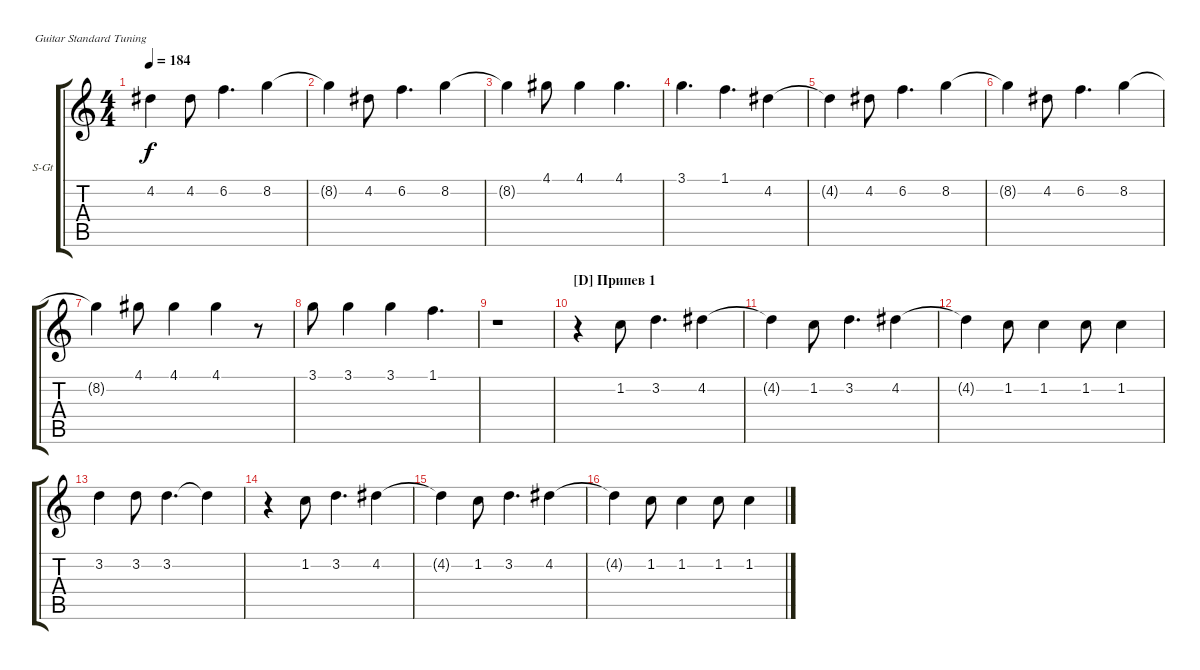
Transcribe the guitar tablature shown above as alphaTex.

\bracketExtendMode groupsimilarinstruments
\firstSystemTrackNameOrientation horizontal
\otherSystemsTrackNameOrientation horizontal
\track ("Äîðîæêà 4" "S-Gt") {instrument acousticgrandpiano}
\staff {score tabs}
\tuning (E4 B3 G3 D3 A2 E2)
\displaytranspose 12
\ts (4 4)
\tempo 184
\clef g2
\ks c
4.2{t}.4{dy f} 4.2.8 6.2.4{d} 8.2.4 |
8.2{t}.4 4.2.8 6.2.4{d} 8.2.4 |
8.2{t}.4 4.1.8 4.1.4 4.1.4{d} |
3.1.4{d} 1.1.4{d} 4.2.4 |
4.2{t}.4 4.2.8 6.2.4{d} 8.2.4 |
8.2{t}.4 4.2.8 6.2.4{d} 8.2.4 |
8.2{t}.4 4.1.8 4.1.4 4.1.4 r.8 |
3.1.8 3.1.4 3.1.4 1.1.4{d} |
r.1 |
\section ("D" "Припев 1")
r.4 1.2.8 3.2.4{d} 4.2.4 |
4.2{t}.4 1.2.8 3.2.4{d} 4.2.4 |
4.2{t}.4 1.2.8 1.2.4 1.2.8 1.2.4 |
3.2.4 3.2.8 3.2.4{d} 3.2{t}.4 |
r.4 1.2.8 3.2.4{d} 4.2.4 |
4.2{t}.4 1.2.8 3.2.4{d} 4.2.4 |
4.2{t}.4 1.2.8 1.2.4 1.2.8 1.2.4
